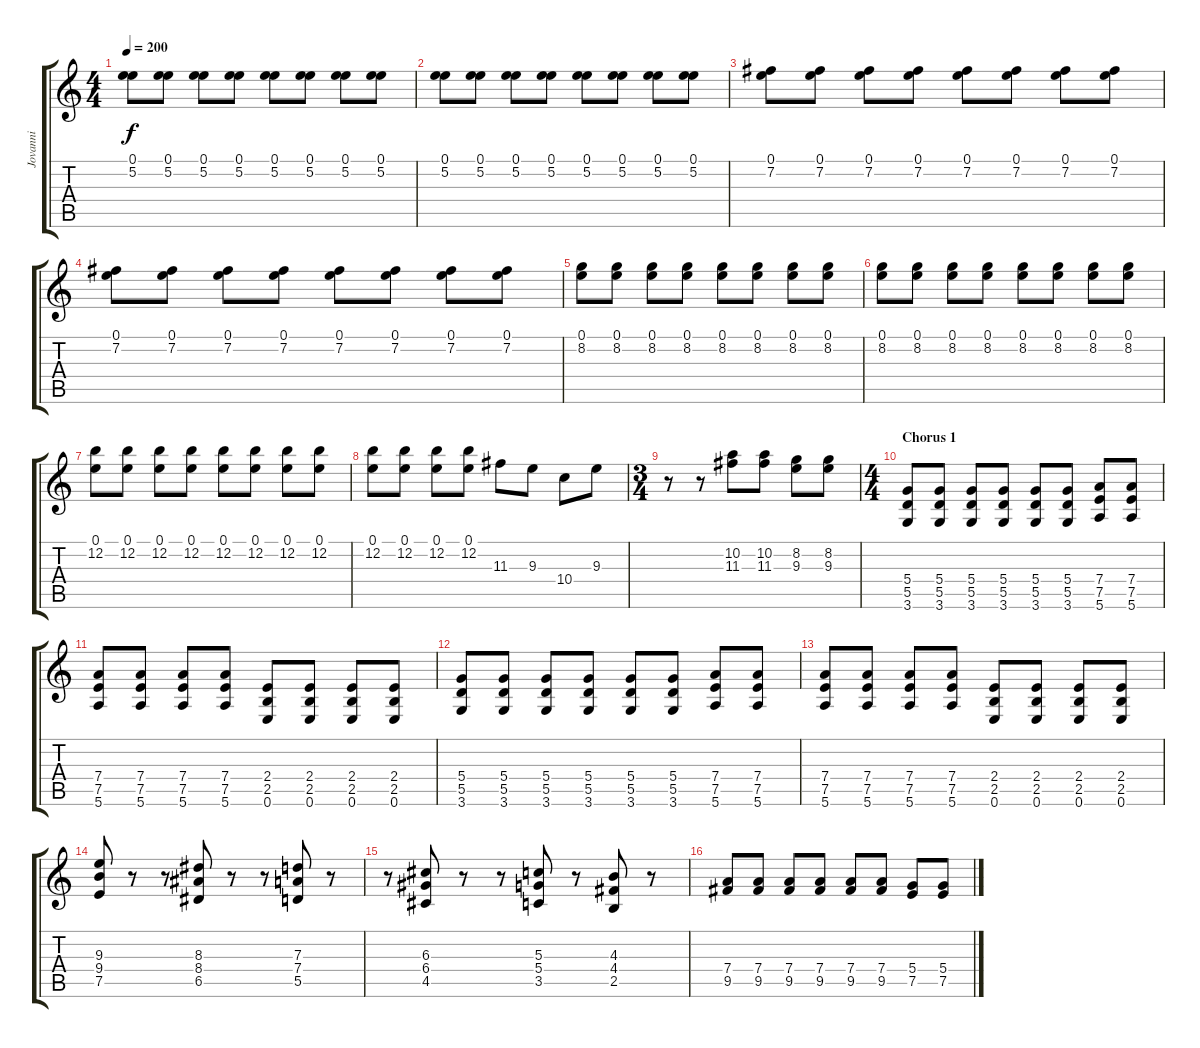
\track ("Jovanni" "Jovanni") {instrument distortionguitar}
\staff {score tabs}
\tuning (E4 B3 G3 D3 A2 E2) {hide}
\ts (4 4)
\tempo 200
\clef g2
\ks c
(0.1 5.2).8{dy f} (0.1 5.2).8 (0.1 5.2).8 (0.1 5.2).8 (0.1 5.2).8 (0.1 5.2).8 (0.1 5.2).8 (0.1 5.2).8 |
(0.1 5.2).8 (0.1 5.2).8 (0.1 5.2).8 (0.1 5.2).8 (0.1 5.2).8 (0.1 5.2).8 (0.1 5.2).8 (0.1 5.2).8 |
(0.1 7.2).8 (0.1 7.2).8 (0.1 7.2).8 (0.1 7.2).8 (0.1 7.2).8 (0.1 7.2).8 (0.1 7.2).8 (0.1 7.2).8 |
(0.1 7.2).8 (0.1 7.2).8 (0.1 7.2).8 (0.1 7.2).8 (0.1 7.2).8 (0.1 7.2).8 (0.1 7.2).8 (0.1 7.2).8 |
(0.1 8.2).8 (0.1 8.2).8 (0.1 8.2).8 (0.1 8.2).8 (0.1 8.2).8 (0.1 8.2).8 (0.1 8.2).8 (0.1 8.2).8 |
(0.1 8.2).8 (0.1 8.2).8 (0.1 8.2).8 (0.1 8.2).8 (0.1 8.2).8 (0.1 8.2).8 (0.1 8.2).8 (0.1 8.2).8 |
(0.1 12.2).8 (0.1 12.2).8 (0.1 12.2).8 (0.1 12.2).8 (0.1 12.2).8 (0.1 12.2).8 (0.1 12.2).8 (0.1 12.2).8 |
(0.1 12.2).8 (0.1 12.2).8 (0.1 12.2).8 (0.1 12.2).8 11.3.8 9.3.8 10.4.8 9.3.8 |
\ts (3 4)
r.8 r.8 (10.2 11.3).8 (10.2 11.3).8 (8.2 9.3).8 (8.2 9.3).8 |
\ts (4 4)
\section ("" "Chorus 1")
(5.4 5.5 3.6).8 (5.4 5.5 3.6).8 (5.4 5.5 3.6).8 (5.4 5.5 3.6).8 (5.4 5.5 3.6).8 (5.4 5.5 3.6).8 (7.4 7.5 5.6).8 (7.4 7.5 5.6).8 |
(7.4 7.5 5.6).8 (7.4 7.5 5.6).8 (7.4 7.5 5.6).8 (7.4 7.5 5.6).8 (2.4 2.5 0.6).8 (2.4 2.5 0.6).8 (2.4 2.5 0.6).8 (2.4 2.5 0.6).8 |
(5.4 5.5 3.6).8 (5.4 5.5 3.6).8 (5.4 5.5 3.6).8 (5.4 5.5 3.6).8 (5.4 5.5 3.6).8 (5.4 5.5 3.6).8 (7.4 7.5 5.6).8 (7.4 7.5 5.6).8 |
(7.4 7.5 5.6).8 (7.4 7.5 5.6).8 (7.4 7.5 5.6).8 (7.4 7.5 5.6).8 (2.4 2.5 0.6).8 (2.4 2.5 0.6).8 (2.4 2.5 0.6).8 (2.4 2.5 0.6).8 |
(9.3 9.4 7.5).8 r.8 r.8 (8.3 8.4 6.5).8 r.8 r.8 (7.3 7.4 5.5).8 r.8 |
r.8 (6.3 6.4 4.5).8 r.8 r.8 (5.3 5.4 3.5).8 r.8 (4.3 4.4 2.5).8 r.8 |
(7.4 9.5).8 (7.4 9.5).8 (7.4 9.5).8 (7.4 9.5).8 (7.4 9.5).8 (7.4 9.5).8 (5.4 7.5).8 (5.4 7.5).8
